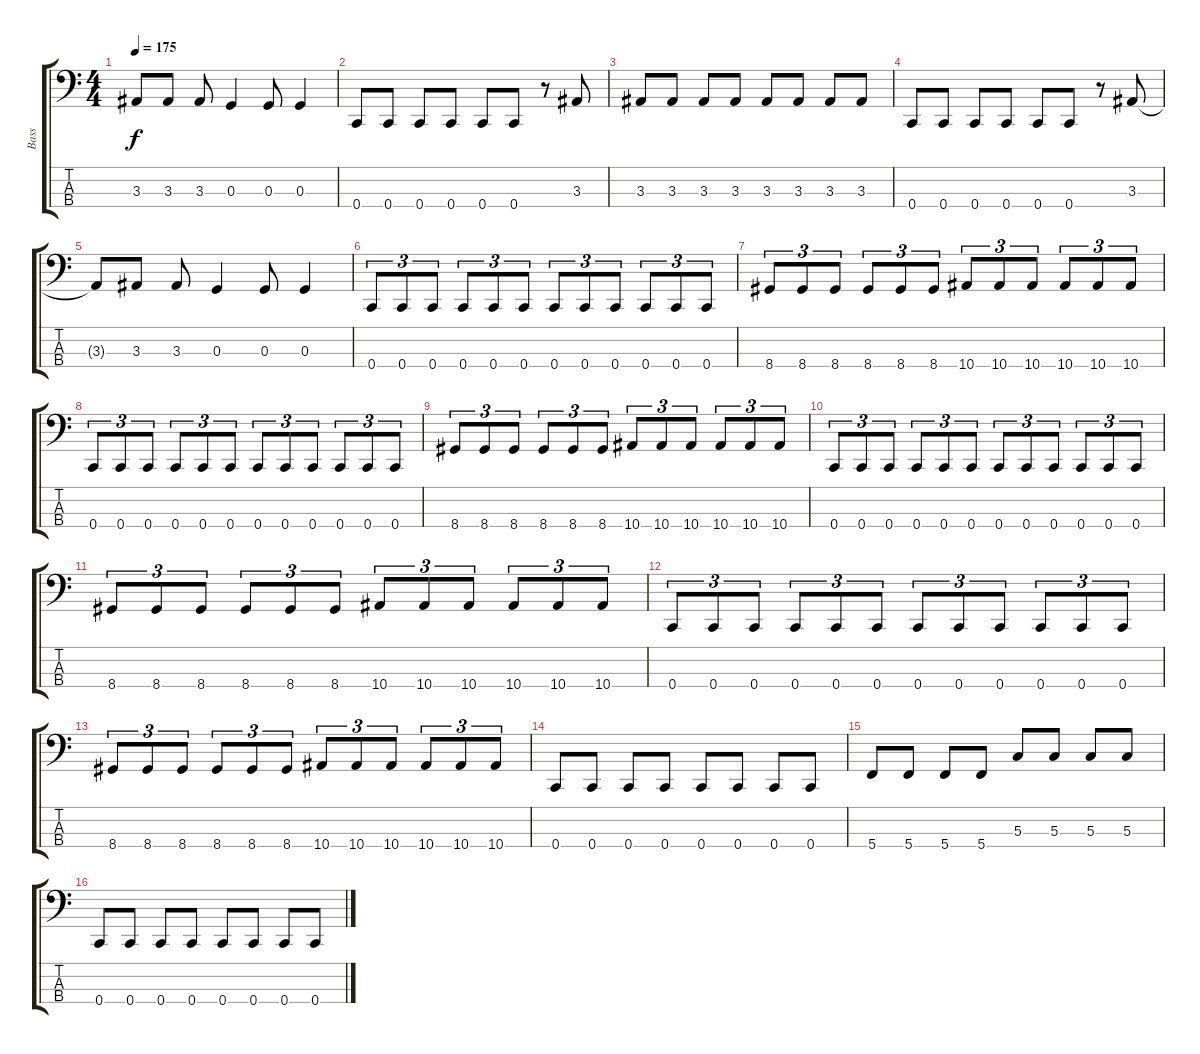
\track ("Bass" "Bass") {instrument electricbasspick}
\staff {score tabs}
\tuning (F2 C2 G1 C1) {hide}
\ts (4 4)
\tempo 175
\clef f4
\ks c
3.3{t}.8{dy f} 3.3.8 3.3.8 0.3.4 0.3.8 0.3.4 |
0.4.8 0.4.8 0.4.8 0.4.8 0.4.8 0.4.8 r.8 3.3.8 |
3.3.8 3.3.8 3.3.8 3.3.8 3.3.8 3.3.8 3.3.8 3.3.8 |
0.4.8 0.4.8 0.4.8 0.4.8 0.4.8 0.4.8 r.8 3.3.8 |
3.3{t}.8 3.3.8 3.3.8 0.3.4 0.3.8 0.3.4 |
0.4.8{tu (3 2)} 0.4.8{tu (3 2)} 0.4.8{tu (3 2)} 0.4.8{tu (3 2)} 0.4.8{tu (3 2)} 0.4.8{tu (3 2)} 0.4.8{tu (3 2)} 0.4.8{tu (3 2)} 0.4.8{tu (3 2)} 0.4.8{tu (3 2)} 0.4.8{tu (3 2)} 0.4.8{tu (3 2)} |
8.4.8{tu (3 2)} 8.4.8{tu (3 2)} 8.4.8{tu (3 2)} 8.4.8{tu (3 2)} 8.4.8{tu (3 2)} 8.4.8{tu (3 2)} 10.4.8{tu (3 2)} 10.4.8{tu (3 2)} 10.4.8{tu (3 2)} 10.4.8{tu (3 2)} 10.4.8{tu (3 2)} 10.4.8{tu (3 2)} |
0.4.8{tu (3 2)} 0.4.8{tu (3 2)} 0.4.8{tu (3 2)} 0.4.8{tu (3 2)} 0.4.8{tu (3 2)} 0.4.8{tu (3 2)} 0.4.8{tu (3 2)} 0.4.8{tu (3 2)} 0.4.8{tu (3 2)} 0.4.8{tu (3 2)} 0.4.8{tu (3 2)} 0.4.8{tu (3 2)} |
8.4.8{tu (3 2)} 8.4.8{tu (3 2)} 8.4.8{tu (3 2)} 8.4.8{tu (3 2)} 8.4.8{tu (3 2)} 8.4.8{tu (3 2)} 10.4.8{tu (3 2)} 10.4.8{tu (3 2)} 10.4.8{tu (3 2)} 10.4.8{tu (3 2)} 10.4.8{tu (3 2)} 10.4.8{tu (3 2)} |
0.4.8{tu (3 2)} 0.4.8{tu (3 2)} 0.4.8{tu (3 2)} 0.4.8{tu (3 2)} 0.4.8{tu (3 2)} 0.4.8{tu (3 2)} 0.4.8{tu (3 2)} 0.4.8{tu (3 2)} 0.4.8{tu (3 2)} 0.4.8{tu (3 2)} 0.4.8{tu (3 2)} 0.4.8{tu (3 2)} |
8.4.8{tu (3 2)} 8.4.8{tu (3 2)} 8.4.8{tu (3 2)} 8.4.8{tu (3 2)} 8.4.8{tu (3 2)} 8.4.8{tu (3 2)} 10.4.8{tu (3 2)} 10.4.8{tu (3 2)} 10.4.8{tu (3 2)} 10.4.8{tu (3 2)} 10.4.8{tu (3 2)} 10.4.8{tu (3 2)} |
0.4.8{tu (3 2)} 0.4.8{tu (3 2)} 0.4.8{tu (3 2)} 0.4.8{tu (3 2)} 0.4.8{tu (3 2)} 0.4.8{tu (3 2)} 0.4.8{tu (3 2)} 0.4.8{tu (3 2)} 0.4.8{tu (3 2)} 0.4.8{tu (3 2)} 0.4.8{tu (3 2)} 0.4.8{tu (3 2)} |
8.4.8{tu (3 2)} 8.4.8{tu (3 2)} 8.4.8{tu (3 2)} 8.4.8{tu (3 2)} 8.4.8{tu (3 2)} 8.4.8{tu (3 2)} 10.4.8{tu (3 2)} 10.4.8{tu (3 2)} 10.4.8{tu (3 2)} 10.4.8{tu (3 2)} 10.4.8{tu (3 2)} 10.4.8{tu (3 2)} |
0.4.8 0.4.8 0.4.8 0.4.8 0.4.8 0.4.8 0.4.8 0.4.8 |
5.4.8 5.4.8 5.4.8 5.4.8 5.3.8 5.3.8 5.3.8 5.3.8 |
0.4.8 0.4.8 0.4.8 0.4.8 0.4.8 0.4.8 0.4.8 0.4.8
